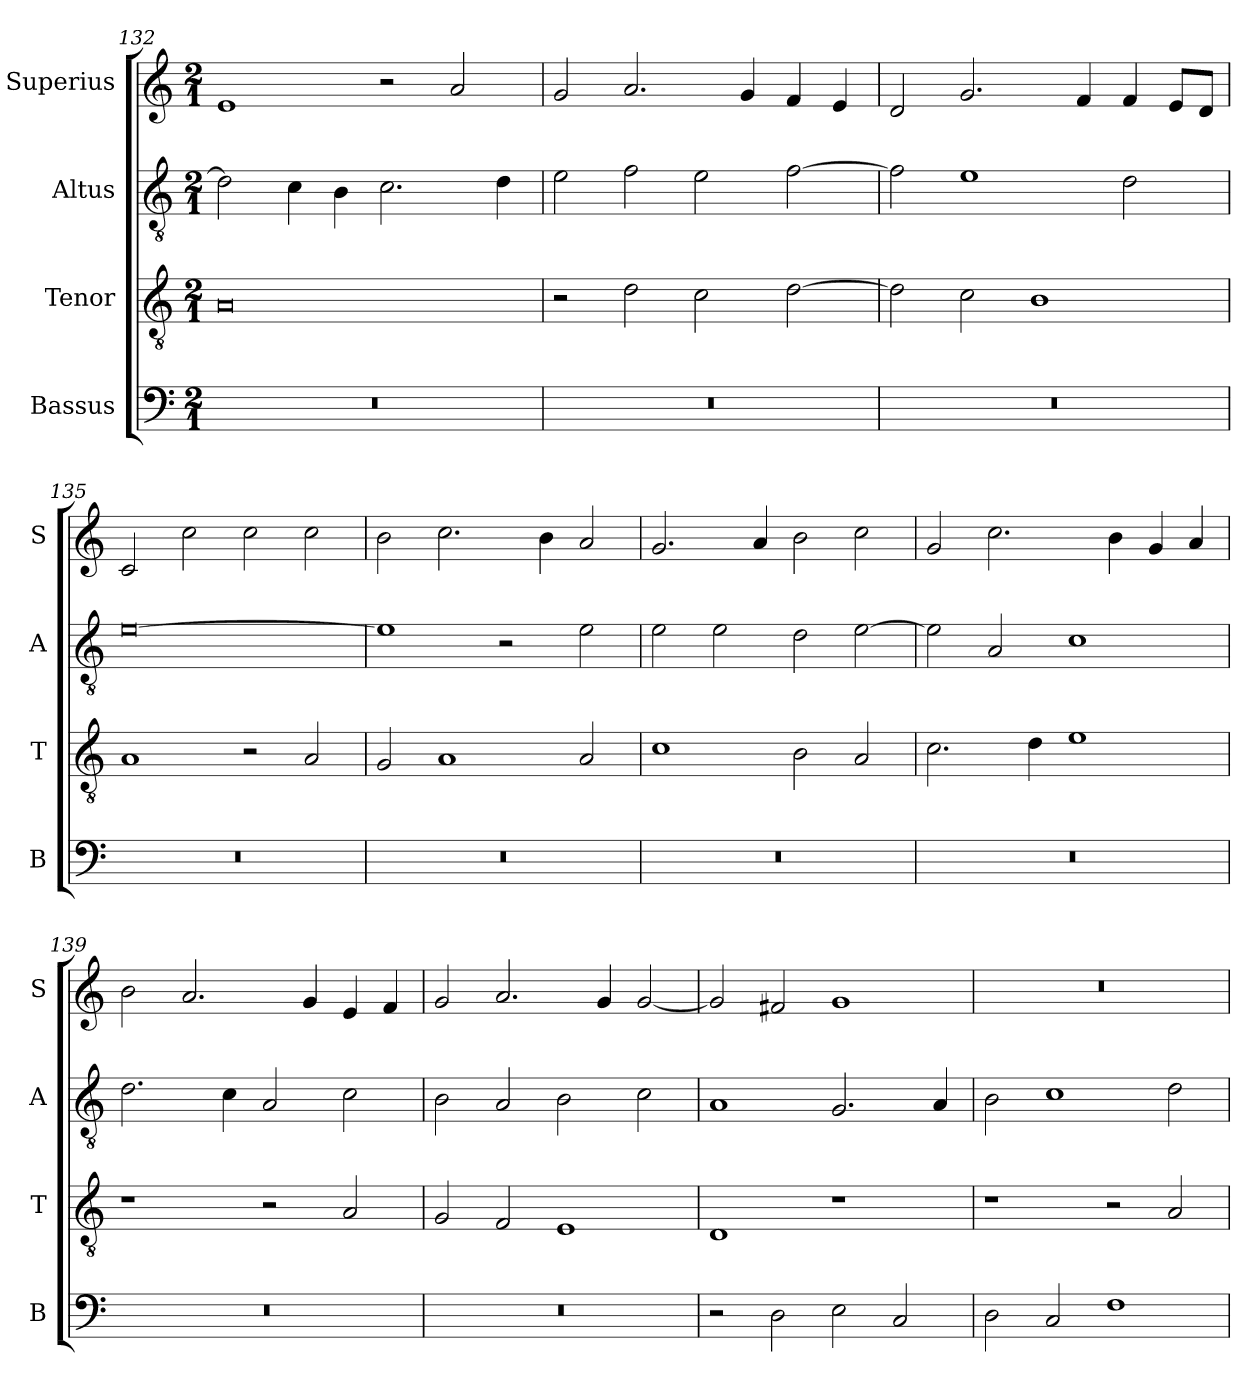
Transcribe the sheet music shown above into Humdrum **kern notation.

**kern	**kern	**kern	**kern
*part4	*part3	*part2	*part1
*staff4	*staff3	*staff2	*staff1
*I"Bassus	*I"Tenor	*I"Altus	*I"Superius
*I'B	*I'T	*I'A	*I'S
*clefF4	*clefGv2	*clefGv2	*clefG2
*k[]	*k[]	*k[]	*k[]
*C:	*C:	*C:	*C:
*M2/1	*M2/1	*M2/1	*M2/1
=132	=132	=132	=132
0r	0A	2d]	1e
.	.	4c	.
.	.	4B	.
.	.	2.c	2r
.	.	.	2a
.	.	4d	.
=133	=133	=133	=133
0r	2r	2e	2g
.	2d	2f	2.a
.	2c	2e	.
.	.	.	4g
.	[2d	[2f	4f
.	.	.	4e
=134	=134	=134	=134
0r	2d]	2f]	2d
.	2c	1e	2.g
.	1B	.	.
.	.	.	4f
.	.	2d	4f
.	.	.	8eL
.	.	.	8dJ
=135	=135	=135	=135
0r	1A	[0e	2c
.	.	.	2cc
.	2r	.	2cc
.	2A	.	2cc
=136	=136	=136	=136
0r	2G	1e]	2b
.	1A	.	2.cc
.	.	2r	.
.	.	.	4b
.	2A	2e	2a
=137	=137	=137	=137
0r	1c	2e	2.g
.	.	2e	.
.	.	.	4a
.	2B	2d	2b
.	2A	[2e	2cc
=138	=138	=138	=138
0r	2.c	2e]	2g
.	.	2A	2.cc
.	4d	.	.
.	1e	1c	.
.	.	.	4b
.	.	.	4g
.	.	.	4a
=139	=139	=139	=139
0r	1r	2.d	2b
.	.	.	2.a
.	.	4c	.
.	2r	2A	.
.	.	.	4g
.	2A	2c	4e
.	.	.	4f
=140	=140	=140	=140
0r	2G	2B	2g
.	2F	2A	2.a
.	1E	2B	.
.	.	.	4g
.	.	2c	[2g
=141	=141	=141	=141
2r	1D	1A	2g]
2D	.	.	2f#X
2E	1r	2.G	1g
2C	.	.	.
.	.	4A	.
=142	=142	=142	=142
2D	1r	2B	0r
2C	.	1c	.
1F	2r	.	.
.	2A	2d	.
=	=	=	=
*-	*-	*-	*-
